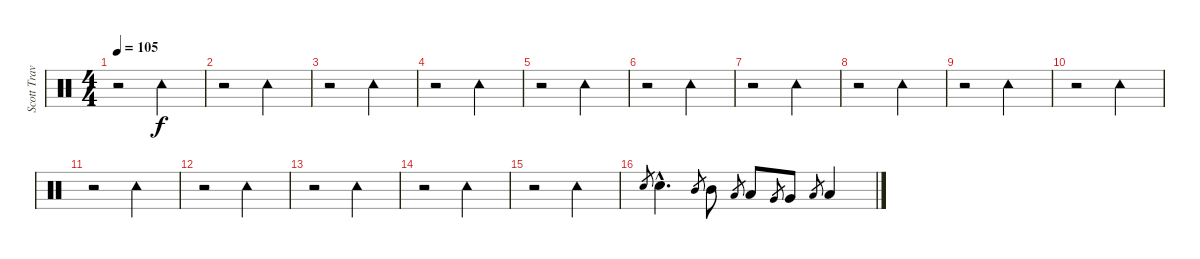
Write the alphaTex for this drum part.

\track ("Scott Travis" "Scott Trav") {instrument percussion}
\staff {score}
\articulation defaults
\ts (4 4)
\tempo 105
\clef neutral
\ks c
r.2{dy f} "Tambourine (hit)".2 |
r.2 "Tambourine (hit)".2 |
r.2 "Tambourine (hit)".2 |
r.2 "Tambourine (hit)".2 |
r.2 "Tambourine (hit)".2 |
r.2 "Tambourine (hit)".2 |
r.2 "Tambourine (hit)".2 |
r.2 "Tambourine (hit)".2 |
r.2 "Tambourine (hit)".2 |
r.2 "Tambourine (hit)".2 |
r.2 "Tambourine (hit)".2 |
r.2 "Tambourine (hit)".2 |
r.2 "Tambourine (hit)".2 |
r.2 "Tambourine (hit)".2 |
r.2 "Tambourine (hit)".2 |
"Electric Snare (hit)".8{gr} "Electric Snare (hit)"{hac}.4{d} "Mid Tom (hit)".8{gr} "Mid Tom (hit)".8 "Low Tom (hit)".8{gr} "Low Tom (hit)".8 "Very Low Tom (hit)".8{gr} "Very Low Tom (hit)".8 "Low Floor Tom (hit)".8{gr} "Low Floor Tom (hit)".4
